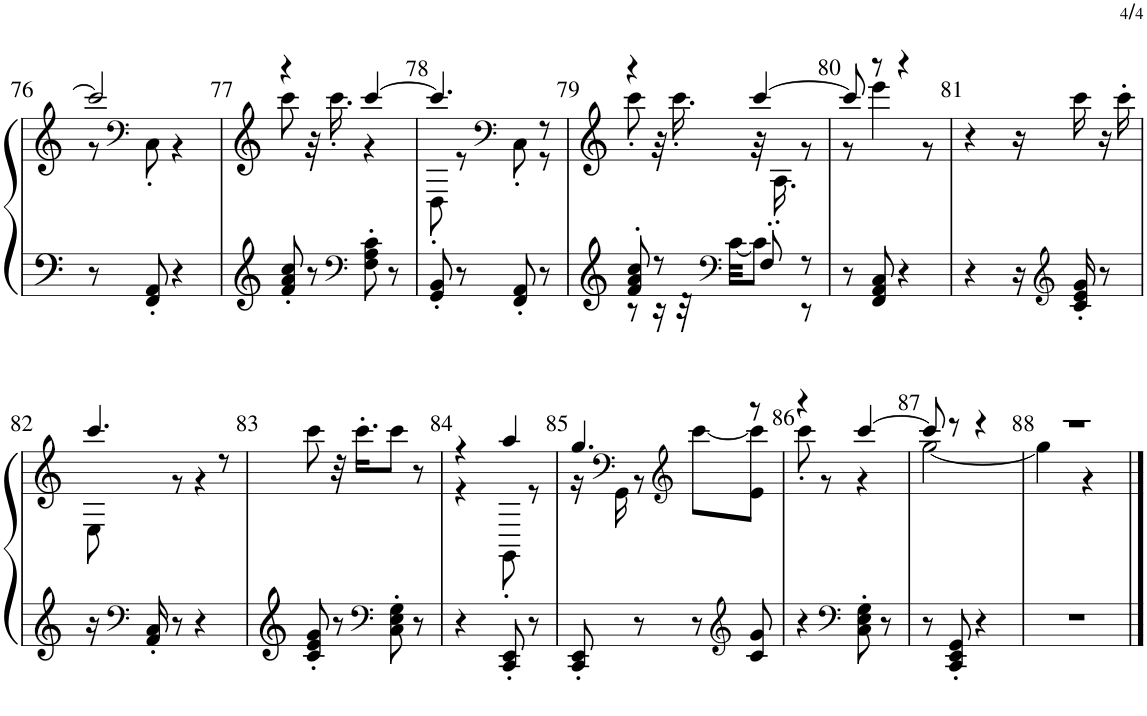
**kern	**kern
*part1	*part1
*staff2	*staff1
*I"ピアノ	*
!!LO:PB:g=z
*clefF4	*clefG2
*k[]	*k[]
*M4/8	*M4/8
=76	=76
*	*^
8r	2ccc/]	8r
*	*clefF4	*
8FF/' 8AA/'	.	8C'\
4r	.	4r
=77	=77	=77
8f/' 8a/' 8cc/'	4r	8ccc\
8r	.	32r
.	.	16.ccc'\
*clefF4	*	*
8F\' 8A\' 8c\'	[4ccc/	4r
8r	.	.
=78	=78	=78
8GG/' 8BB/'	4.ccc/]	8D'\
8r	.	8r
*	*clefF4	*
8FF/' 8AA/'	.	8C'\
8r	8r	8r
=79	=79	=79
*^	*	*
8f/' 8a/' 8cc/'	8r	4r	8ccc'\
8r	16r	.	32r
.	.	.	16.ccc'\
.	32r	.	.
*clefF4	*	*	*
.	[32c\KKL	.	.
8F'/	8c\J]	[4ccc/	32r
.	.	.	16.A'\
8r	8r	.	8r
*v	*v	*	*
=80	=80	=80
8r	8ccc/]	8r
8FF/ 8AA/ 8C/	8r	4eee\
4r	4r	.
.	.	8r
*	*v	*v
=81	=81
4r	4r
16r	16r
*clefG2	*
16c/' 16e/' 16g/'	16ccc\
8r	16r
.	16ccc'\
!!LO:LB:g=z
=82	=82
*	*^
16r	4.ccc/	8E\
*clefF4	*	*
16AA/' 16C/'	.	.
8r	.	8r
4r	.	4r
.	8r	.
*	*v	*v
=83	=83
8c/' 8e/' 8g/'	8ccc\
8r	32r
.	16.ccc'\KL
*clefF4	*
8C\' 8E\' 8G\'	8ccc\J
8r	8r
=84	=84
*	*^
4r	4r	4r
8CC/' 8EE/'	4aa/	8GG'\
8r	.	8r
=85	=85	=85
8CC/' 8EE/'	4.gg/	16r
*	*clefF4	*
.	.	16GG\
8r	.	8r
*	*clefG2	*
8r	.	[8ccc\L
*clefG2	*	*
8c/ 8g/	8r	8e\ 8ccc\]J
=86	=86	=86
4r	4r	8ccc'\
.	.	8r
*clefF4	*	*
8C\' 8E\' 8G\'	[4ccc/	4r
8r	.	.
=87	=87	=87
8r	8ccc/]	[2gg\
8CC/' 8EE/' 8GG/'	8r	.
4r	4r	.
=88	=88	=88
2r	2r	4gg\]
.	.	4r
*	*v	*v
==	==
*-	*-
